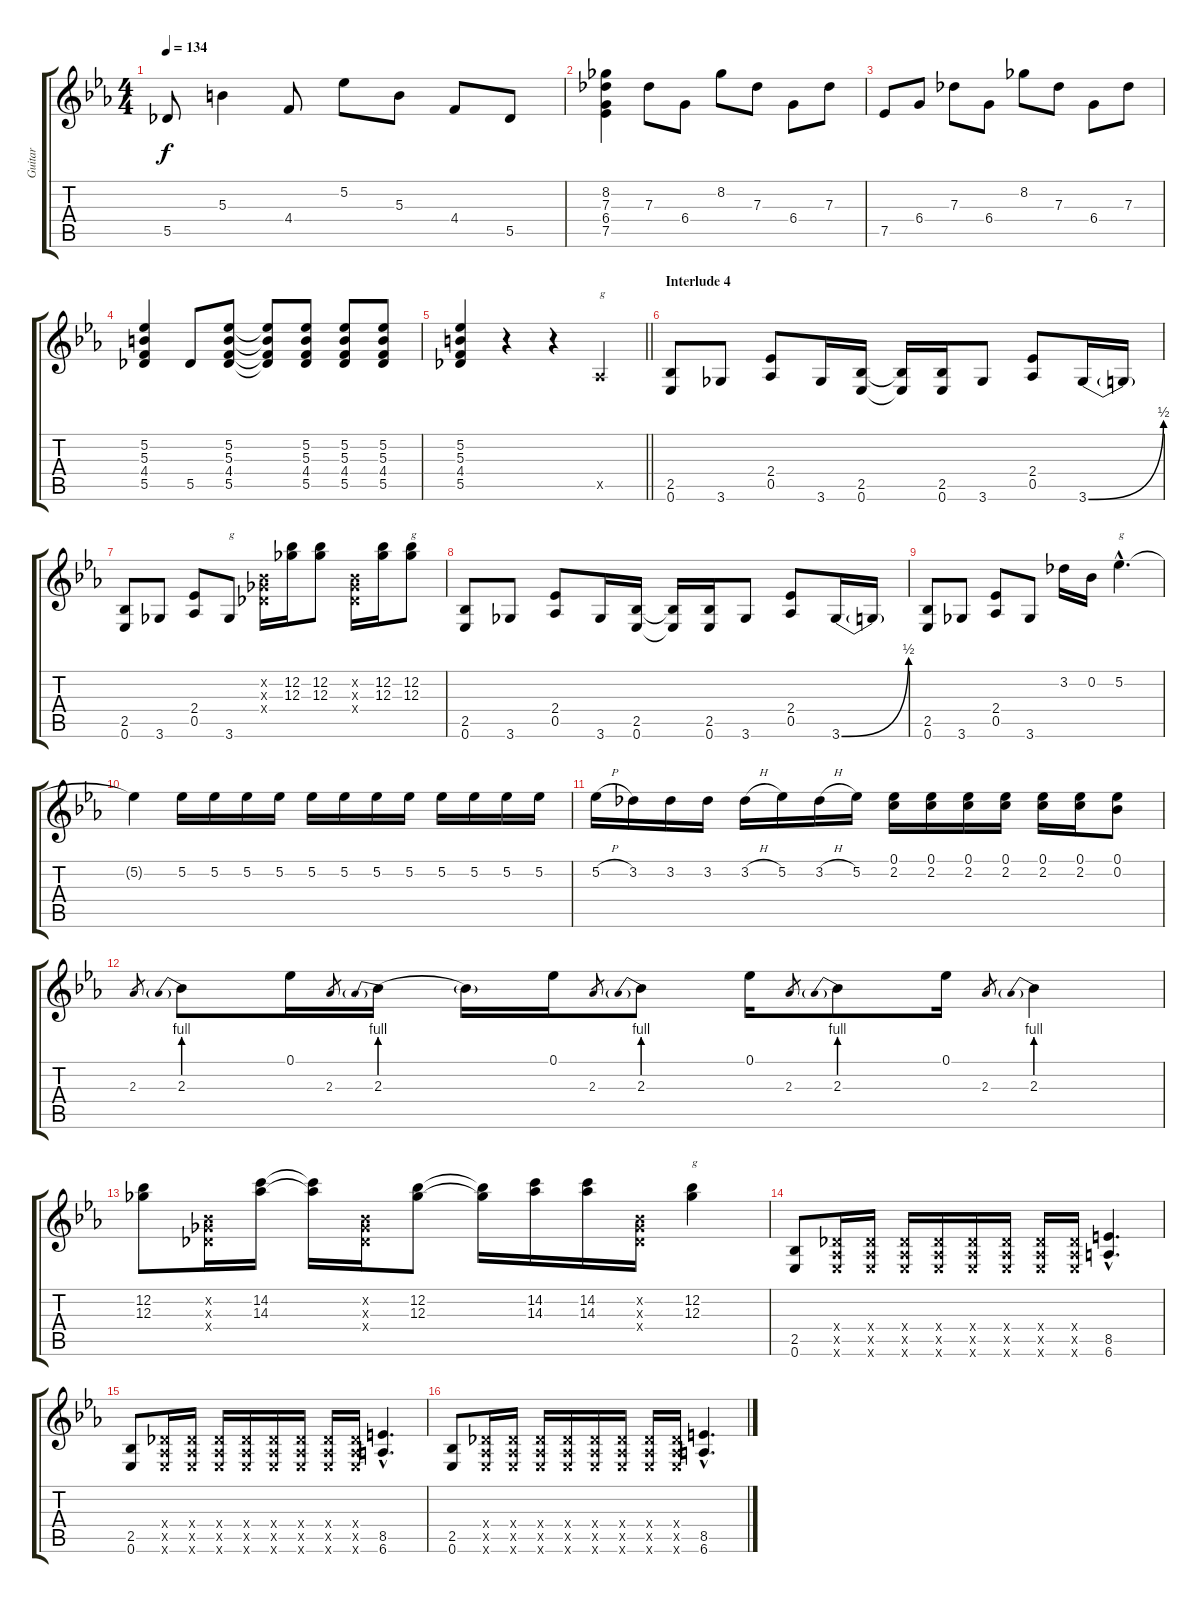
\track ("Guitar" "Guitar") {instrument distortionguitar}
\staff {score tabs}
\tuning (Eb4 Bb3 Gb3 Db3 Ab2 Eb2) {hide}
\ts (4 4)
\tempo 134
\clef g2
\ks eb
5.5.8{dy f} 5.3.4 4.4.8 5.2.8 5.3.8 4.4.8 5.5.8 |
(8.2 7.3 6.4 7.5).4 7.3.8 6.4.8 8.2.8 7.3.8 6.4.8 7.3.8 |
7.5.8 6.4.8 7.3.8 6.4.8 8.2.8 7.3.8 6.4.8 7.3.8 |
(5.2 5.3 4.4 5.5).4 5.5.8 (5.2 5.3 4.4 5.5).8 (5.2{t} 5.3{t} 4.4{t} 5.5{t}).8 (5.2 5.3 4.4 5.5).8 (5.2 5.3 4.4 5.5).8 (5.2 5.3 4.4 5.5).8 |
\barLineRight lightlight
(5.2 5.3 4.4 5.5).4 r.4 r.4 0.5{x}.4{txt "g"} |
\section ("" "Interlude 4")
(2.5 0.6).8 3.6.8 (2.4 0.5).8 3.6.16 (2.5 0.6).16 (2.5{t} 0.6{t}).16 (2.5 0.6).16 3.6.8 (2.4 0.5).8 3.6{be (bend 0 0 60 2)}.16 3.6{t}.16 |
(2.5 0.6).8 3.6.8 (2.4 0.5).8 3.6.8{txt "g"} (0.2{x} 0.3{x} 0.4{x}).16 (12.2 12.3).16 (12.2 12.3).8 (0.2{x} 0.3{x} 0.4{x}).16 (12.2 12.3).16 (12.2 12.3).8{txt "g"} |
(2.5 0.6).8 3.6.8 (2.4 0.5).8 3.6.16 (2.5 0.6).16 (2.5{t} 0.6{t}).16 (2.5 0.6).16 3.6.8 (2.4 0.5).8 3.6{be (bend 0 0 60 2)}.16 3.6{t}.16 |
(2.5 0.6).8 3.6.8 (2.4 0.5).8 3.6.8 3.2.16 0.2.16 5.2{hac}.4{d txt "g"} |
5.2{t}.4 5.2.16 5.2.16 5.2.16 5.2.16 5.2.16 5.2.16 5.2.16 5.2.16 5.2.16 5.2.16 5.2.16 5.2.16 |
5.2{h}.16 3.2.16 3.2.16 3.2.16 3.2{h}.16 5.2.16 3.2{h}.16 5.2.16 (0.1 2.2).16 (0.1 2.2).16 (0.1 2.2).16 (0.1 2.2).16 (0.1 2.2).16 (0.1 2.2).16 (0.1 0.2).8 |
2.3.8{gr} 2.3{be (prebend 0 4 60 4)}.8 0.1.16 2.3.8{gr} 2.3{be (prebend 0 4 60 4)}.16 2.3{t}.16 0.1.16 2.3.8{gr} 2.3{be (prebend 0 4 60 4)}.8 0.1.16 2.3.8{gr} 2.3{be (prebend 0 4 60 4)}.8 0.1.16 2.3.8{gr} 2.3{be (prebend 0 4 60 4)}.4 |
(12.2 12.3).8 (0.2{x} 0.3{x} 0.4{x}).16 (14.2 14.3).16 (14.2{t} 14.3{t}).16 (0.2{x} 0.3{x} 0.4{x}).16 (12.2 12.3).8 (12.2{t} 12.3{t}).16 (14.2 14.3).16 (14.2 14.3).16 (0.2{x} 0.3{x} 0.4{x}).16 (12.2 12.3).4{txt "g"} |
(2.5 0.6).8 (0.4{x} 0.5{x} 0.6{x}).16 (0.4{x} 0.5{x} 0.6{x}).16 (0.4{x} 0.5{x} 0.6{x}).16 (0.4{x} 0.5{x} 0.6{x}).16 (0.4{x} 0.5{x} 0.6{x}).16 (0.4{x} 0.5{x} 0.6{x}).16 (0.4{x} 0.5{x} 0.6{x}).16 (0.4{x} 0.5{x} 0.6{x}).16 (8.5{hac} 6.6{hac}).4{d} |
(2.5 0.6).8 (0.4{x} 0.5{x} 0.6{x}).16 (0.4{x} 0.5{x} 0.6{x}).16 (0.4{x} 0.5{x} 0.6{x}).16 (0.4{x} 0.5{x} 0.6{x}).16 (0.4{x} 0.5{x} 0.6{x}).16 (0.4{x} 0.5{x} 0.6{x}).16 (0.4{x} 0.5{x} 0.6{x}).16 (0.4{x} 0.5{x} 0.6{x}).16 (8.5{hac} 6.6{hac}).4{d} |
(2.5 0.6).8 (0.4{x} 0.5{x} 0.6{x}).16 (0.4{x} 0.5{x} 0.6{x}).16 (0.4{x} 0.5{x} 0.6{x}).16 (0.4{x} 0.5{x} 0.6{x}).16 (0.4{x} 0.5{x} 0.6{x}).16 (0.4{x} 0.5{x} 0.6{x}).16 (0.4{x} 0.5{x} 0.6{x}).16 (0.4{x} 0.5{x} 0.6{x}).16 (8.5{hac} 6.6{hac}).4{d}
